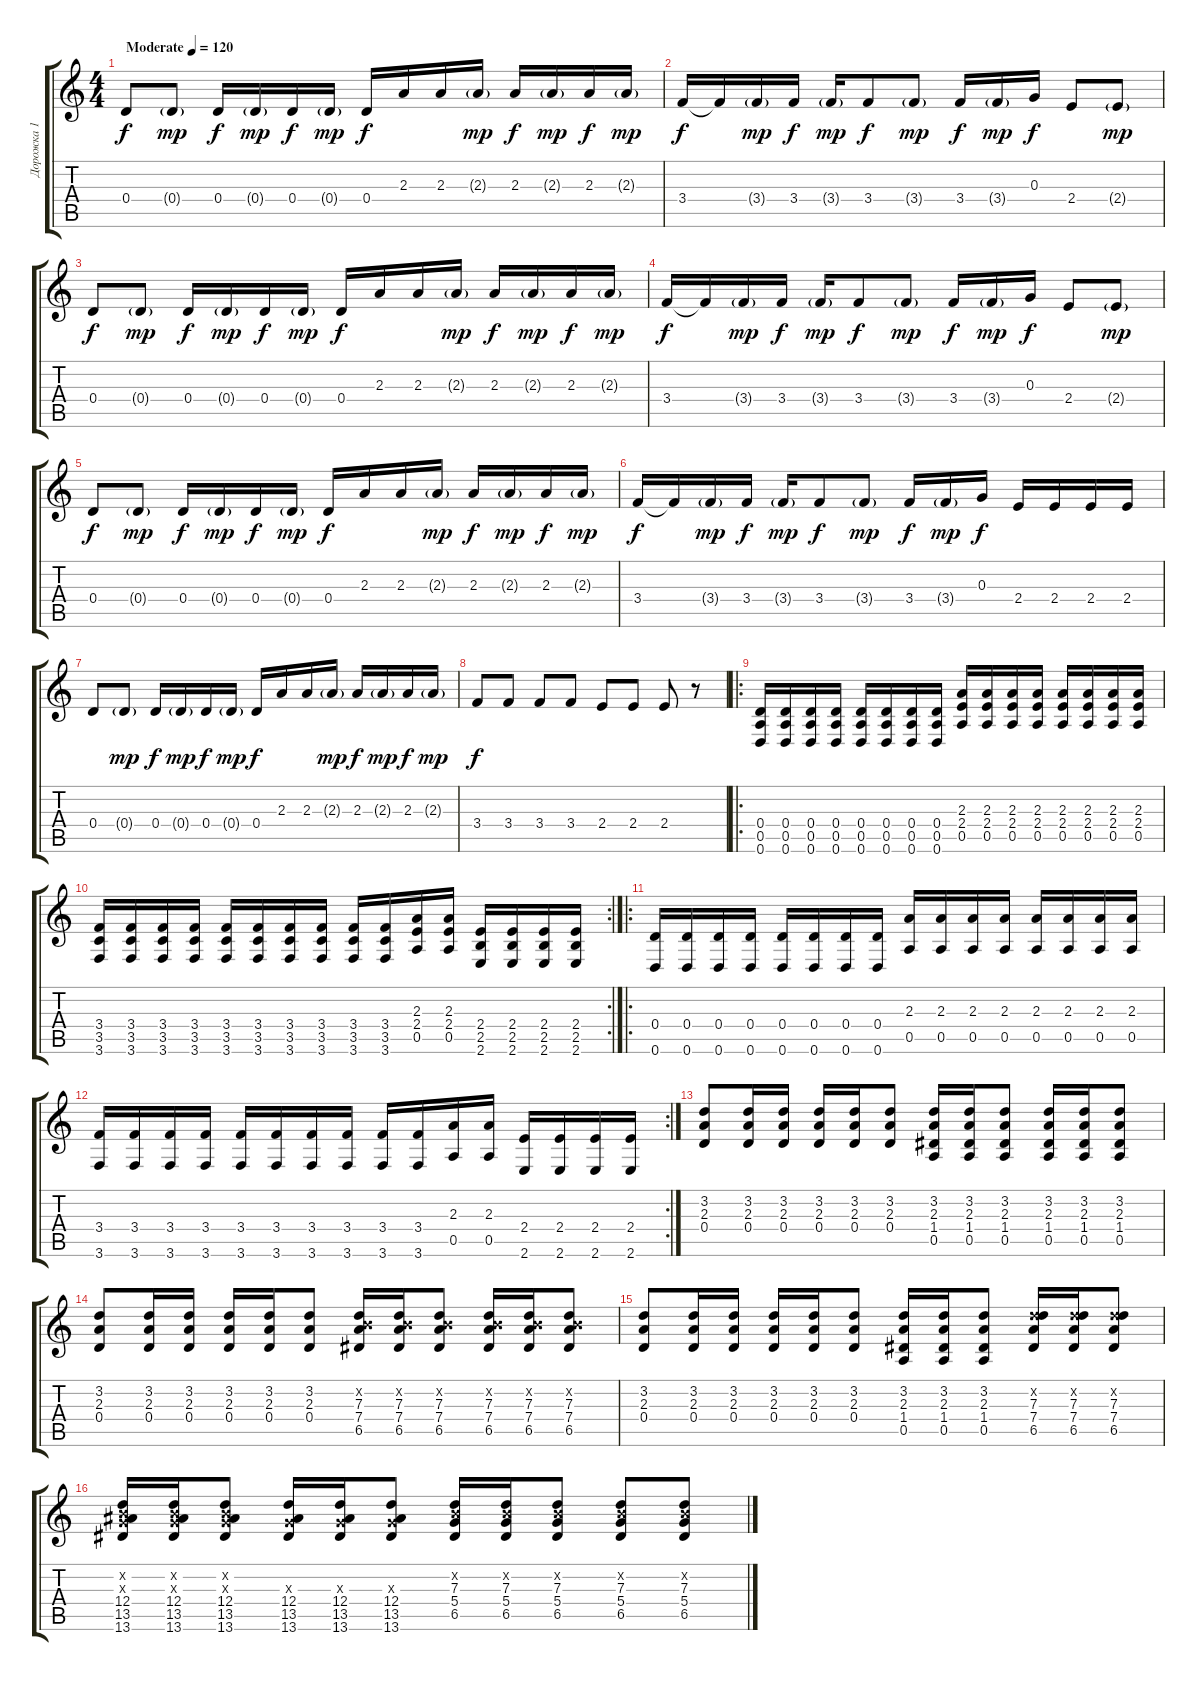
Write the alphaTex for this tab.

\track ("Дорожка 1" "Дорожка 1") {instrument acousticguitarsteel}
\staff {score tabs}
\tuning (E4 B3 G3 D3 A2 D2) {hide}
\ts (4 4)
\tempo (120 "Moderate")
\clef g2
\ks c
0.4.8{dy f instrument acousticguitarsteel} 0.4{g}.8{dy mp} 0.4.16{dy f} 0.4{g}.16{dy mp} 0.4.16{dy f} 0.4{g}.16{dy mp} 0.4.16{dy f} 2.3.16 2.3.16 2.3{g}.16{dy mp} 2.3.16{dy f} 2.3{g}.16{dy mp} 2.3.16{dy f} 2.3{g}.16{dy mp} |
3.4.16{dy f} 3.4{t}.16 3.4{g}.16{dy mp} 3.4.16{dy f} 3.4{g}.16{dy mp} 3.4.8{dy f} 3.4{g}.8{dy mp} 3.4.16{dy f} 3.4{g}.16{dy mp} 0.3.16{dy f} 2.4.8 2.4{g}.8{dy mp} |
0.4.8{dy f} 0.4{g}.8{dy mp} 0.4.16{dy f} 0.4{g}.16{dy mp} 0.4.16{dy f} 0.4{g}.16{dy mp} 0.4.16{dy f} 2.3.16 2.3.16 2.3{g}.16{dy mp} 2.3.16{dy f} 2.3{g}.16{dy mp} 2.3.16{dy f} 2.3{g}.16{dy mp} |
3.4.16{dy f} 3.4{t}.16 3.4{g}.16{dy mp} 3.4.16{dy f} 3.4{g}.16{dy mp} 3.4.8{dy f} 3.4{g}.8{dy mp} 3.4.16{dy f} 3.4{g}.16{dy mp} 0.3.16{dy f} 2.4.8 2.4{g}.8{dy mp} |
0.4.8{dy f} 0.4{g}.8{dy mp} 0.4.16{dy f} 0.4{g}.16{dy mp} 0.4.16{dy f} 0.4{g}.16{dy mp} 0.4.16{dy f} 2.3.16 2.3.16 2.3{g}.16{dy mp} 2.3.16{dy f} 2.3{g}.16{dy mp} 2.3.16{dy f} 2.3{g}.16{dy mp} |
3.4.16{dy f} 3.4{t}.16 3.4{g}.16{dy mp} 3.4.16{dy f} 3.4{g}.16{dy mp} 3.4.8{dy f} 3.4{g}.8{dy mp} 3.4.16{dy f} 3.4{g}.16{dy mp} 0.3.16{dy f} 2.4.16 2.4.16 2.4.16 2.4.16 |
0.4.8 0.4{g}.8{dy mp} 0.4.16{dy f} 0.4{g}.16{dy mp} 0.4.16{dy f} 0.4{g}.16{dy mp} 0.4.16{dy f} 2.3.16 2.3.16 2.3{g}.16{dy mp} 2.3.16{dy f} 2.3{g}.16{dy mp} 2.3.16{dy f} 2.3{g}.16{dy mp} |
3.4.8{dy f} 3.4.8 3.4.8 3.4.8 2.4.8 2.4.8 2.4.8 r.8 |
\ro
(0.4 0.5 0.6).16 (0.4 0.5 0.6).16 (0.4 0.5 0.6).16 (0.4 0.5 0.6).16 (0.4 0.5 0.6).16 (0.4 0.5 0.6).16 (0.4 0.5 0.6).16 (0.4 0.5 0.6).16 (2.3 2.4 0.5).16 (2.3 2.4 0.5).16 (2.3 2.4 0.5).16 (2.3 2.4 0.5).16 (2.3 2.4 0.5).16 (2.3 2.4 0.5).16 (2.3 2.4 0.5).16 (2.3 2.4 0.5).16 |
\rc 2
(3.4 3.5 3.6).16 (3.4 3.5 3.6).16 (3.4 3.5 3.6).16 (3.4 3.5 3.6).16 (3.4 3.5 3.6).16 (3.4 3.5 3.6).16 (3.4 3.5 3.6).16 (3.4 3.5 3.6).16 (3.4 3.5 3.6).16 (3.4 3.5 3.6).16 (2.3 2.4 0.5).16 (2.3 2.4 0.5).16 (2.4 2.5 2.6).16 (2.4 2.5 2.6).16 (2.4 2.5 2.6).16 (2.4 2.5 2.6).16 |
\ro
(0.4 0.6).16 (0.4 0.6).16 (0.4 0.6).16 (0.4 0.6).16 (0.4 0.6).16 (0.4 0.6).16 (0.4 0.6).16 (0.4 0.6).16 (2.3 0.5).16 (2.3 0.5).16 (2.3 0.5).16 (2.3 0.5).16 (2.3 0.5).16 (2.3 0.5).16 (2.3 0.5).16 (2.3 0.5).16 |
\rc 2
(3.4 3.6).16 (3.4 3.6).16 (3.4 3.6).16 (3.4 3.6).16 (3.4 3.6).16 (3.4 3.6).16 (3.4 3.6).16 (3.4 3.6).16 (3.4 3.6).16 (3.4 3.6).16 (2.3 0.5).16 (2.3 0.5).16 (2.4 2.6).16 (2.4 2.6).16 (2.4 2.6).16 (2.4 2.6).16 |
(3.2 2.3 0.4).8 (3.2 2.3 0.4).16 (3.2 2.3 0.4).16 (3.2 2.3 0.4).16 (3.2 2.3 0.4).16 (3.2 2.3 0.4).8 (3.2 2.3 1.4 0.5).16 (3.2 2.3 1.4 0.5).16 (3.2 2.3 1.4 0.5).8 (3.2 2.3 1.4 0.5).16 (3.2 2.3 1.4 0.5).16 (3.2 2.3 1.4 0.5).8 |
(3.2 2.3 0.4).8 (3.2 2.3 0.4).16 (3.2 2.3 0.4).16 (3.2 2.3 0.4).16 (3.2 2.3 0.4).16 (3.2 2.3 0.4).8 (0.2{x} 7.3 7.4 6.5).16 (0.2{x} 7.3 7.4 6.5).16 (0.2{x} 7.3 7.4 6.5).8 (0.2{x} 7.3 7.4 6.5).16 (0.2{x} 7.3 7.4 6.5).16 (0.2{x} 7.3 7.4 6.5).8 |
(3.2 2.3 0.4).8 (3.2 2.3 0.4).16 (3.2 2.3 0.4).16 (3.2 2.3 0.4).16 (3.2 2.3 0.4).16 (3.2 2.3 0.4).8 (3.2 2.3 1.4 0.5).16 (3.2 2.3 1.4 0.5).16 (3.2 2.3 1.4 0.5).8 (3.2{x} 7.3 7.4 6.5).16 (3.2{x} 7.3 7.4 6.5).16 (3.2{x} 7.3 7.4 6.5).8 |
(0.2{x} 0.3{x} 12.4 13.5 13.6).16 (0.2{x} 0.3{x} 12.4 13.5 13.6).16 (0.2{x} 0.3{x} 12.4 13.5 13.6).8 (0.3{x} 12.4 13.5 13.6).16 (0.3{x} 12.4 13.5 13.6).16 (0.3{x} 12.4 13.5 13.6).8 (0.2{x} 7.3 5.4 6.5).16 (0.2{x} 7.3 5.4 6.5).16 (0.2{x} 7.3 5.4 6.5).8 (0.2{x} 7.3 5.4 6.5).8 (0.2{x} 7.3 5.4 6.5).8
